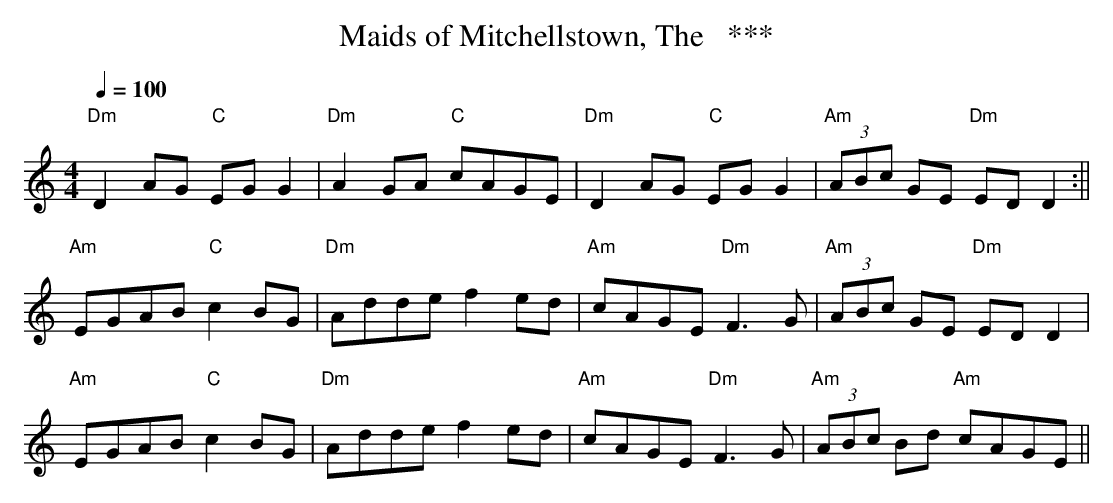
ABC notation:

X:1
T:Maids of Mitchellstown, The   ***
M:4/4
L:1/8
Q:1/4=100
K:Ddor
"Dm"D2AG "C"EGG2|"Dm"A2GA "C"cAGE|"Dm"D2AG "C"EGG2|"Am"(3ABc GE "Dm"EDD2
:||!
"Am"EGAB "C"c2BG|"Dm"Adde f2ed|"Am"cAGE "Dm"F3G|"Am"(3ABc GE "Dm"EDD2|!
"Am"EGAB "C"c2BG|"Dm"Adde f2ed|"Am"cAGE "Dm"F3G|"Am"(3ABc Bd "Am"cAGE||
